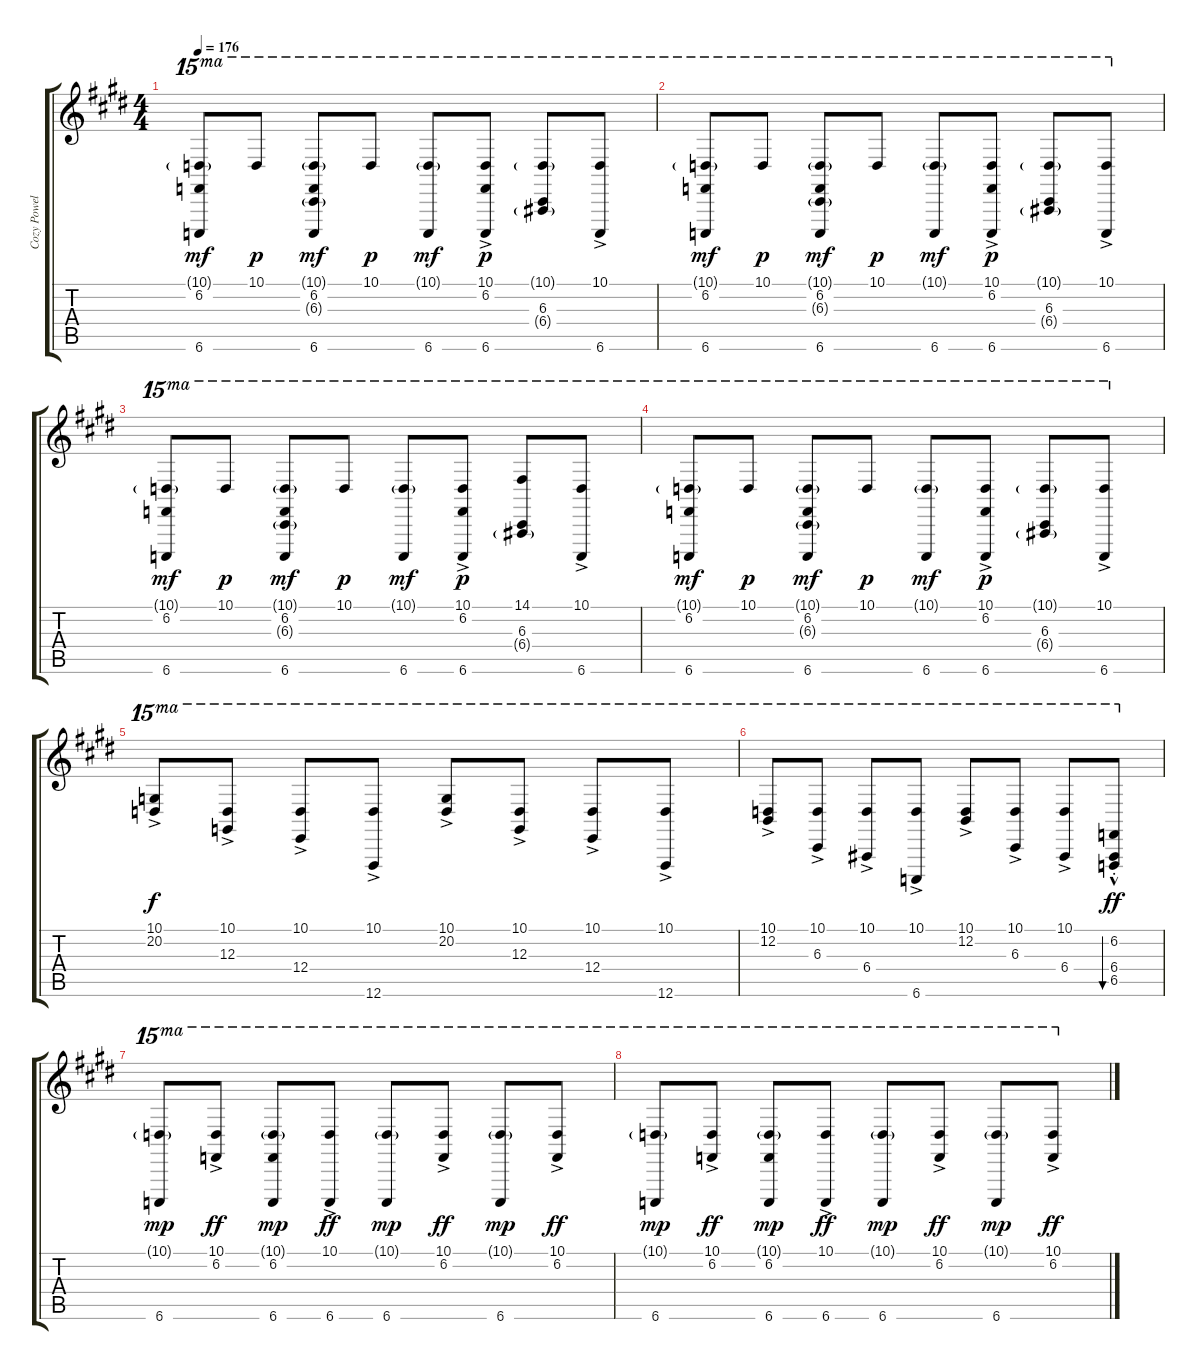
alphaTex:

\track ("Cozy Powell Drum Kit" "Cozy Powel") {instrument melodictom}
\staff {score tabs}
\tuning (E4 B3 G3 E3 B2 Gb2) {hide}
\ts (4 4)
\tempo 176
\clef g2
\ks e
(10.1{g} 6.2 6.6).8{ot 15ma dy mf} 10.1.8{ot 15ma dy p} (10.1{g} 6.2 6.3{g} 6.6).8{ot 15ma dy mf} 10.1.8{ot 15ma dy p} (10.1{g} 6.6).8{ot 15ma dy mf} (10.1 6.2{ac} 6.6{ac}).8{ot 15ma dy p} (10.1{g} 6.3 6.4{g}).8{ot 15ma} (10.1 6.6{ac}).8{ot 15ma} |
(10.1{g} 6.2 6.6).8{ot 15ma dy mf} 10.1.8{ot 15ma dy p} (10.1{g} 6.2 6.3{g} 6.6).8{ot 15ma dy mf} 10.1.8{ot 15ma dy p} (10.1{g} 6.6).8{ot 15ma dy mf} (10.1 6.2{ac} 6.6{ac}).8{ot 15ma dy p} (10.1{g} 6.3 6.4{g}).8{ot 15ma} (10.1 6.6{ac}).8{ot 15ma} |
(10.1{g} 6.2 6.6).8{ot 15ma dy mf} 10.1.8{ot 15ma dy p} (10.1{g} 6.2 6.3{g} 6.6).8{ot 15ma dy mf} 10.1.8{ot 15ma dy p} (10.1{g} 6.6).8{ot 15ma dy mf} (10.1 6.2{ac} 6.6{ac}).8{ot 15ma dy p} (14.1 6.3 6.4{g}).8{ot 15ma} (10.1 6.6{ac}).8{ot 15ma} |
(10.1{g} 6.2 6.6).8{ot 15ma dy mf} 10.1.8{ot 15ma dy p} (10.1{g} 6.2 6.3{g} 6.6).8{ot 15ma dy mf} 10.1.8{ot 15ma dy p} (10.1{g} 6.6).8{ot 15ma dy mf} (10.1 6.2{ac} 6.6{ac}).8{ot 15ma dy p} (10.1{g} 6.3 6.4{g}).8{ot 15ma} (10.1 6.6{ac}).8{ot 15ma} |
(10.1{ac} 20.2{ac}).8{ot 15ma dy f} (10.1{ac} 12.3{ac}).8{ot 15ma} (10.1{ac} 12.4{ac}).8{ot 15ma} (10.1{ac} 12.6{ac}).8{ot 15ma} (10.1{ac} 20.2{ac}).8{ot 15ma} (10.1{ac} 12.3{ac}).8{ot 15ma} (10.1{ac} 12.4{ac}).8{ot 15ma} (10.1{ac} 12.6{ac}).8{ot 15ma} |
(10.1{ac} 12.2{ac}).8{ot 15ma} (10.1{ac} 6.3{ac}).8{ot 15ma} (10.1{ac} 6.4{ac}).8{ot 15ma} (10.1{ac} 6.6{ac}).8{ot 15ma} (10.1{ac} 12.2{ac}).8{ot 15ma} (10.1{ac} 6.3{ac}).8{ot 15ma} (10.1{ac} 6.4{ac}).8{ot 15ma} (6.2{hac st} 6.4{hac st} 6.5{hac st}).8{bu 30 ot 15ma dy ff} |
(10.1{g} 6.6).8{ot 15ma dy mp} (10.1 6.2{ac}).8{ot 15ma dy ff} (10.1{g} 6.2 6.6).8{ot 15ma dy mp} (10.1 6.6{ac}).8{ot 15ma dy ff} (10.1{g} 6.6).8{ot 15ma dy mp} (10.1 6.2{ac}).8{ot 15ma dy ff} (10.1{g} 6.6).8{ot 15ma dy mp} (10.1 6.2{ac}).8{ot 15ma dy ff} |
(10.1{g} 6.6).8{ot 15ma dy mp} (10.1 6.2{ac}).8{ot 15ma dy ff} (10.1{g} 6.2 6.6).8{ot 15ma dy mp} (10.1 6.6{ac}).8{ot 15ma dy ff} (10.1{g} 6.6).8{ot 15ma dy mp} (10.1 6.2{ac}).8{ot 15ma dy ff} (10.1{g} 6.6).8{ot 15ma dy mp} (10.1 6.2{ac}).8{ot 15ma dy ff}
